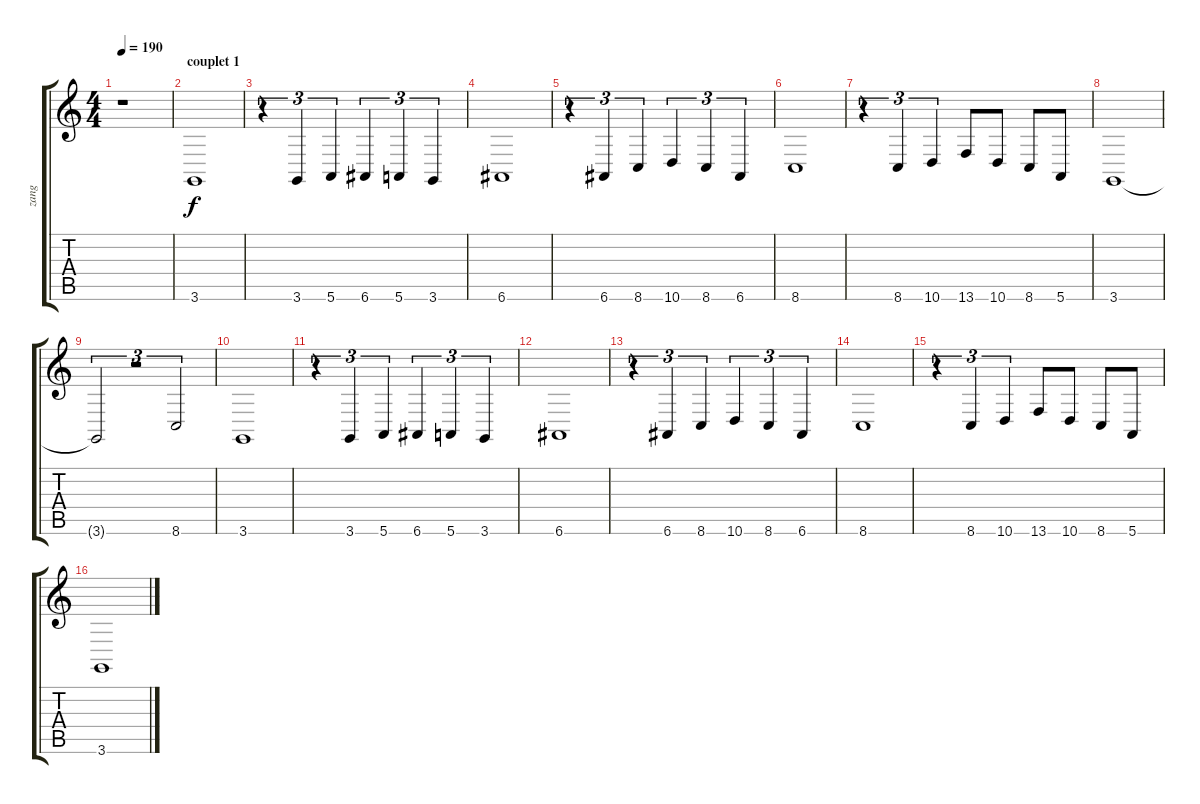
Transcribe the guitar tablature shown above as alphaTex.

\track ("zang" "zang") {instrument oboe}
\staff {score tabs}
\tuning (E4 B3 G3 D3 A2 E2) {hide}
\ts (4 4)
\tempo 190
\clef g2
\ks c
r.1{dy f} |
\section ("" "couplet 1")
3.6.1 |
r.4{tu (3 2)} 3.6.4{tu (3 2)} 5.6.4{tu (3 2)} 6.6.4{tu (3 2)} 5.6.4{tu (3 2)} 3.6.4{tu (3 2)} |
6.6.1 |
r.4{tu (3 2)} 6.6.4{tu (3 2)} 8.6.4{tu (3 2)} 10.6.4{tu (3 2)} 8.6.4{tu (3 2)} 6.6.4{tu (3 2)} |
8.6.1 |
r.4{tu (3 2)} 8.6.4{tu (3 2)} 10.6.4{tu (3 2)} 13.6.8 10.6.8 8.6.8 5.6.8 |
3.6.1 |
3.6{t}.2{tu (3 2)} r.2{tu (3 2)} 8.6.2{tu (3 2)} |
3.6.1 |
r.4{tu (3 2)} 3.6.4{tu (3 2)} 5.6.4{tu (3 2)} 6.6.4{tu (3 2)} 5.6.4{tu (3 2)} 3.6.4{tu (3 2)} |
6.6.1 |
r.4{tu (3 2)} 6.6.4{tu (3 2)} 8.6.4{tu (3 2)} 10.6.4{tu (3 2)} 8.6.4{tu (3 2)} 6.6.4{tu (3 2)} |
8.6.1 |
r.4{tu (3 2)} 8.6.4{tu (3 2)} 10.6.4{tu (3 2)} 13.6.8 10.6.8 8.6.8 5.6.8 |
3.6.1
